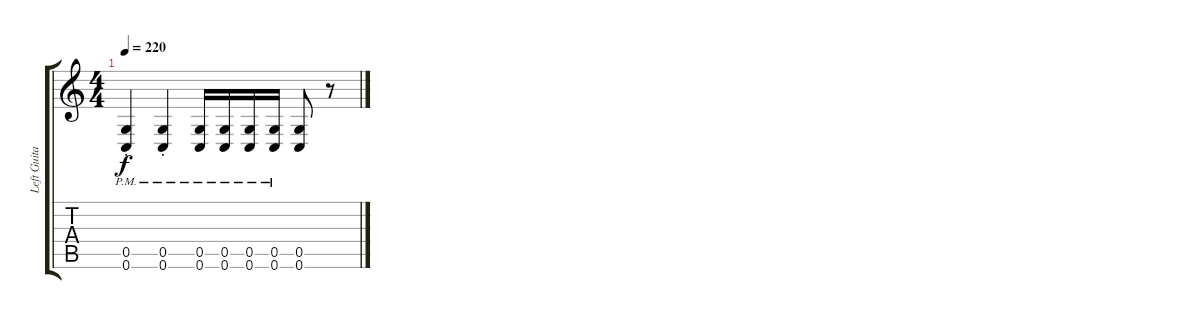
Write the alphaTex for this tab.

\track ("Left Guitar" "Left Guita") {instrument distortionguitar}
\staff {score tabs}
\tuning (D4 A3 F3 C3 G2 C2) {hide}
\ts (4 4)
\tempo 220
\clef g2
\ks c
(0.5{st} 0.6{pm st}).4{dy f} (0.5{pm st} 0.6{pm st}).4 (0.5 0.6{pm}).16 (0.5 0.6{pm}).16 (0.5 0.6{pm}).16 (0.5 0.6{pm}).16 (0.5 0.6).8 r.8
